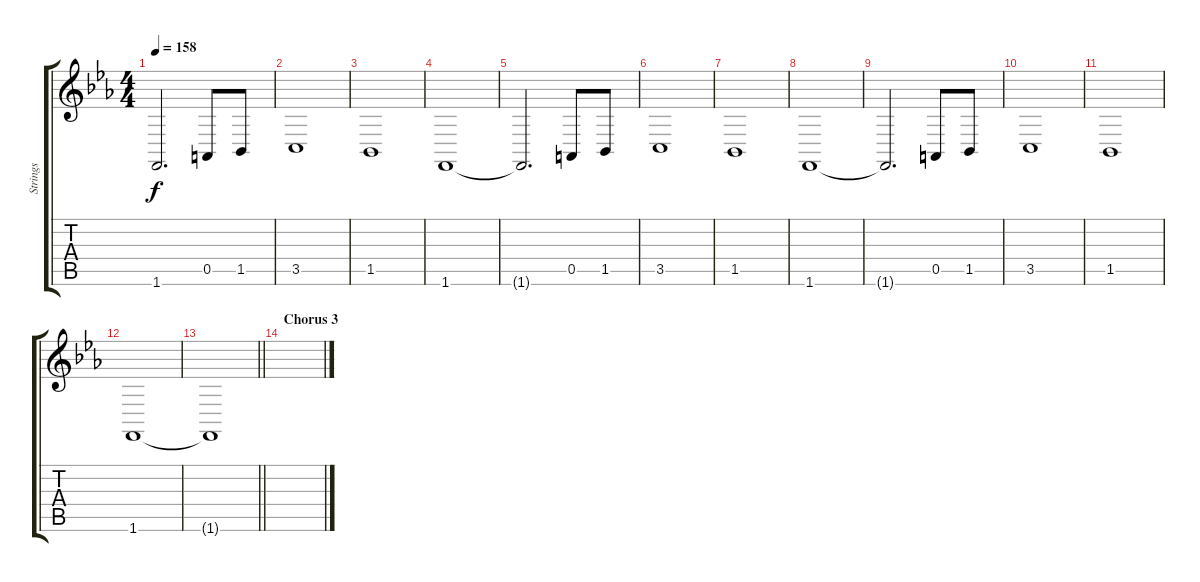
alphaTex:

\track ("Strings" "Strings") {instrument stringensemble1}
\staff {score tabs}
\tuning (E4 B3 G3 D3 A2 E2) {hide}
\ts (4 4)
\tempo 158
\clef g2
\ks eb
1.6{t}.2{d dy f} 0.5.8 1.5.8 |
3.5.1 |
1.5.1 |
1.6.1 |
1.6{t}.2{d} 0.5.8 1.5.8 |
3.5.1 |
1.5.1 |
1.6.1 |
1.6{t}.2{d} 0.5.8 1.5.8 |
3.5.1 |
1.5.1 |
1.6.1 |
\barLineRight lightlight
1.6{t}.1 |
\section ("" "Chorus 3")
